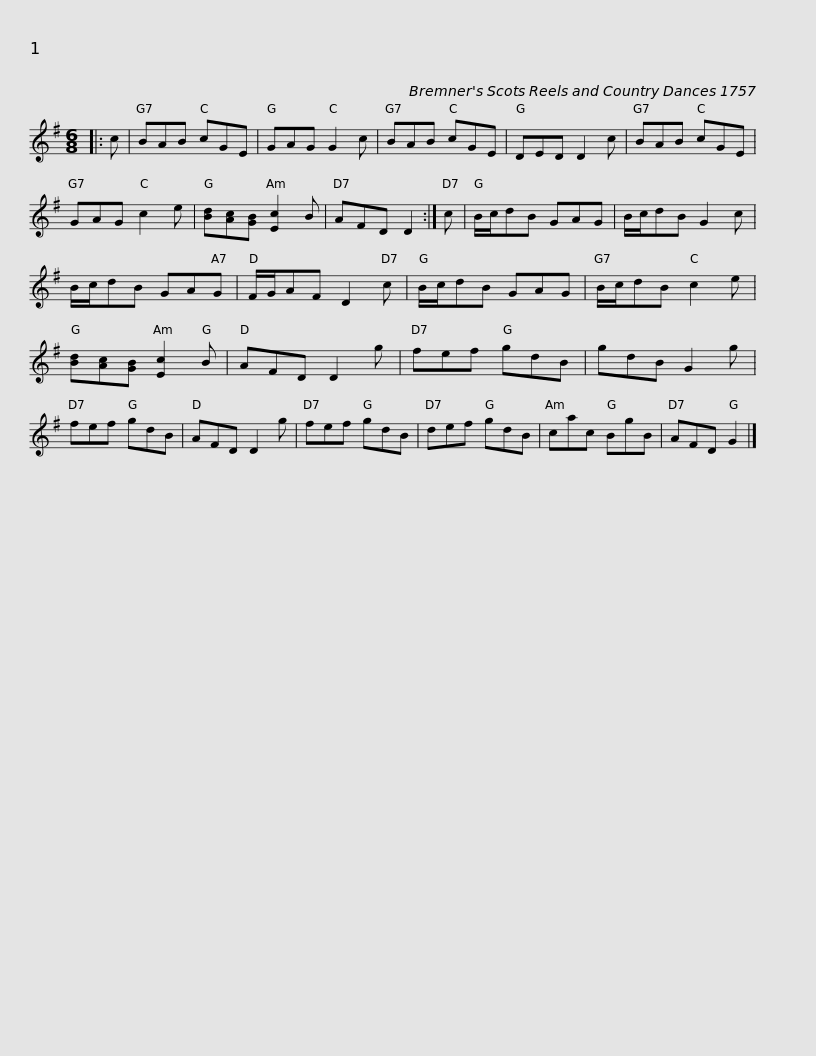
X:1
L:1/8
M:6/8
I:linebreak $
K:G
V:1 treble
V:1
|: c | BAB cGE | GAG G2 c | BAB cGE | DED D2 c | %5
 BAB cGE | GAG c2 e | [Bd][Ac][GB] [Ec]2 B |$ AFD D2 :| c | %10
 B/c/dB GAG | B/c/dB G2 c | B/c/dB GAG | F/G/AF D2 c | B/c/dB GAG | %15
 B/c/dB c2 e |$ [Bd][Ac][GB] [Ec]2 B | AFD D2 g | fef gdB | gdB G2 g | %20
 fef gdB | AFD D2 g | fef gdB | def gdB |$ cac BgB | %25
 AFD G2 |] %26
